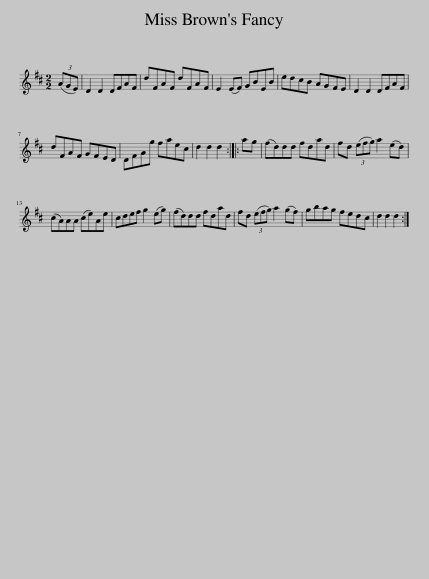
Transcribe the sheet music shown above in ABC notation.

X:1
L:1/8
M:2/2
I:linebreak $
K:D
V:1 treble
V:1
 (3(AGE) | D2 D2 DFAF | dFAF dFAF | E2 (EF) GBEB | edcB AGFE | %5
 D2 D2 DFAF |$ dFAF GFED | DFAg faec | d2 d2 d2 :: ag | %10
 (fd)dd fdad | fd (3(efg) a2 (ed) |$ (cA)AA (ce)Ae | cdef g2 (eg) | (fd)dd fdad | %15
 fd (3(efg) a2 (gf) | gbag fedc | d2 d2 d2 :| %18
